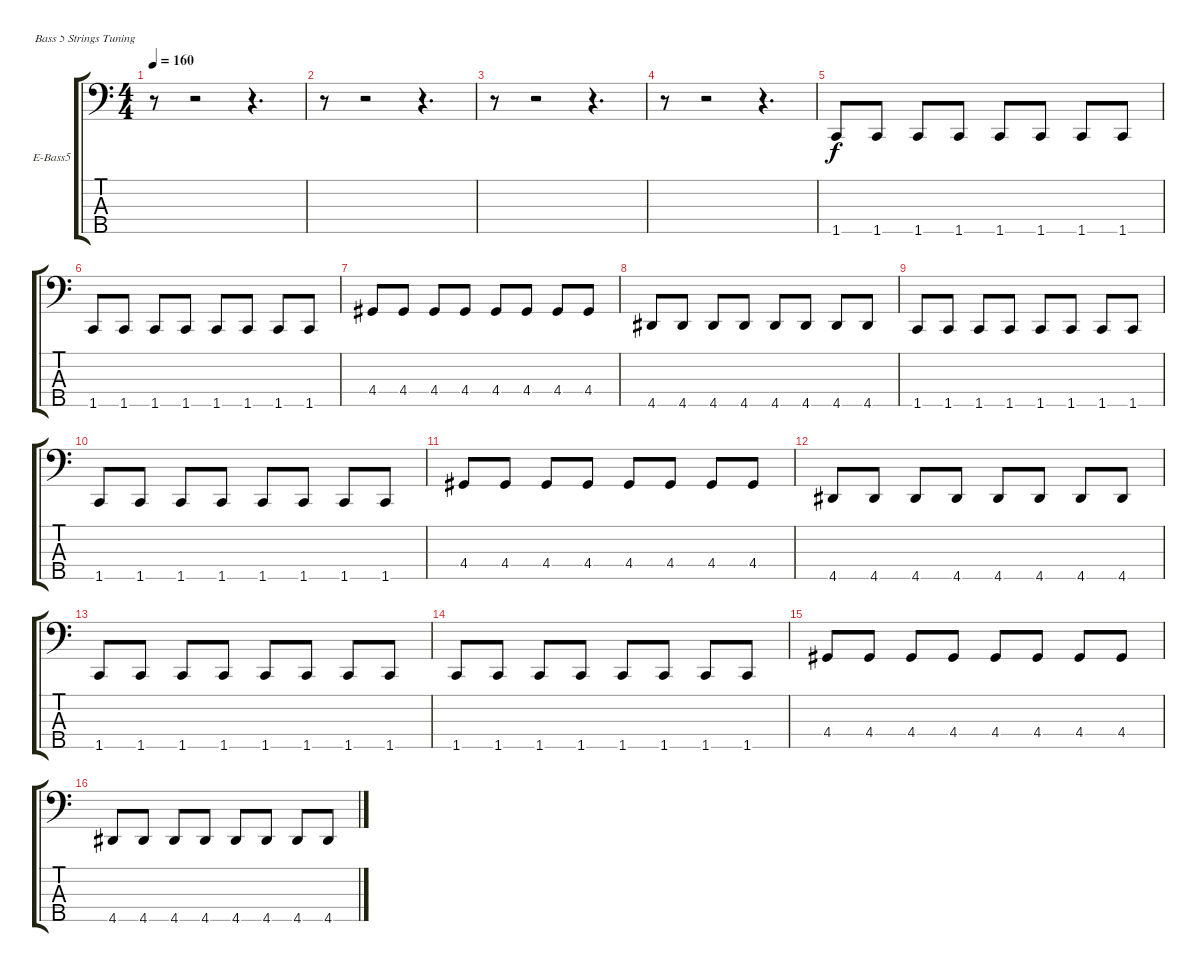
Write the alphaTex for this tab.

\defaultSystemsLayout 4
\bracketExtendMode groupsimilarinstruments
\firstSystemTrackNameOrientation horizontal
\otherSystemsTrackNameOrientation horizontal
\track ("Electric Bass" "E-Bass5") {solo instrument electricbassfinger}
\staff {score tabs}
\tuning (G2 D2 A1 E1 B0)
\ts (4 4)
\tempo 160
\clef f4
\scale
0.333333
\ks c
r.8{dy f} r.2 r.4{d} |
\scale
0.333333 r.8 r.2 r.4{d} |
\scale
0.333333 r.8 r.2 r.4{d} |
\scale
0.333333 r.8 r.2 r.4{d} |
\scale
0.333333 1.5.8 1.5.8 1.5.8 1.5.8 1.5.8 1.5.8 1.5.8 1.5.8 |
\scale
0.333333 1.5.8 1.5.8 1.5.8 1.5.8 1.5.8 1.5.8 1.5.8 1.5.8 |
\scale
0.333333 4.4.8 4.4.8 4.4.8 4.4.8 4.4.8 4.4.8 4.4.8 4.4.8 |
\scale
0.333333 4.5.8 4.5.8 4.5.8 4.5.8 4.5.8 4.5.8 4.5.8 4.5.8 |
\scale
0.333333 1.5.8 1.5.8 1.5.8 1.5.8 1.5.8 1.5.8 1.5.8 1.5.8 |
\scale
0.333333 1.5.8 1.5.8 1.5.8 1.5.8 1.5.8 1.5.8 1.5.8 1.5.8 |
4.4.8 4.4.8 4.4.8 4.4.8 4.4.8 4.4.8 4.4.8 4.4.8 |
4.5.8 4.5.8 4.5.8 4.5.8 4.5.8 4.5.8 4.5.8 4.5.8 |
1.5.8 1.5.8 1.5.8 1.5.8 1.5.8 1.5.8 1.5.8 1.5.8 |
1.5.8 1.5.8 1.5.8 1.5.8 1.5.8 1.5.8 1.5.8 1.5.8 |
\scale
0.333333 4.4.8 4.4.8 4.4.8 4.4.8 4.4.8 4.4.8 4.4.8 4.4.8 |
\scale
0.333333 4.5.8 4.5.8 4.5.8 4.5.8 4.5.8 4.5.8 4.5.8 4.5.8
